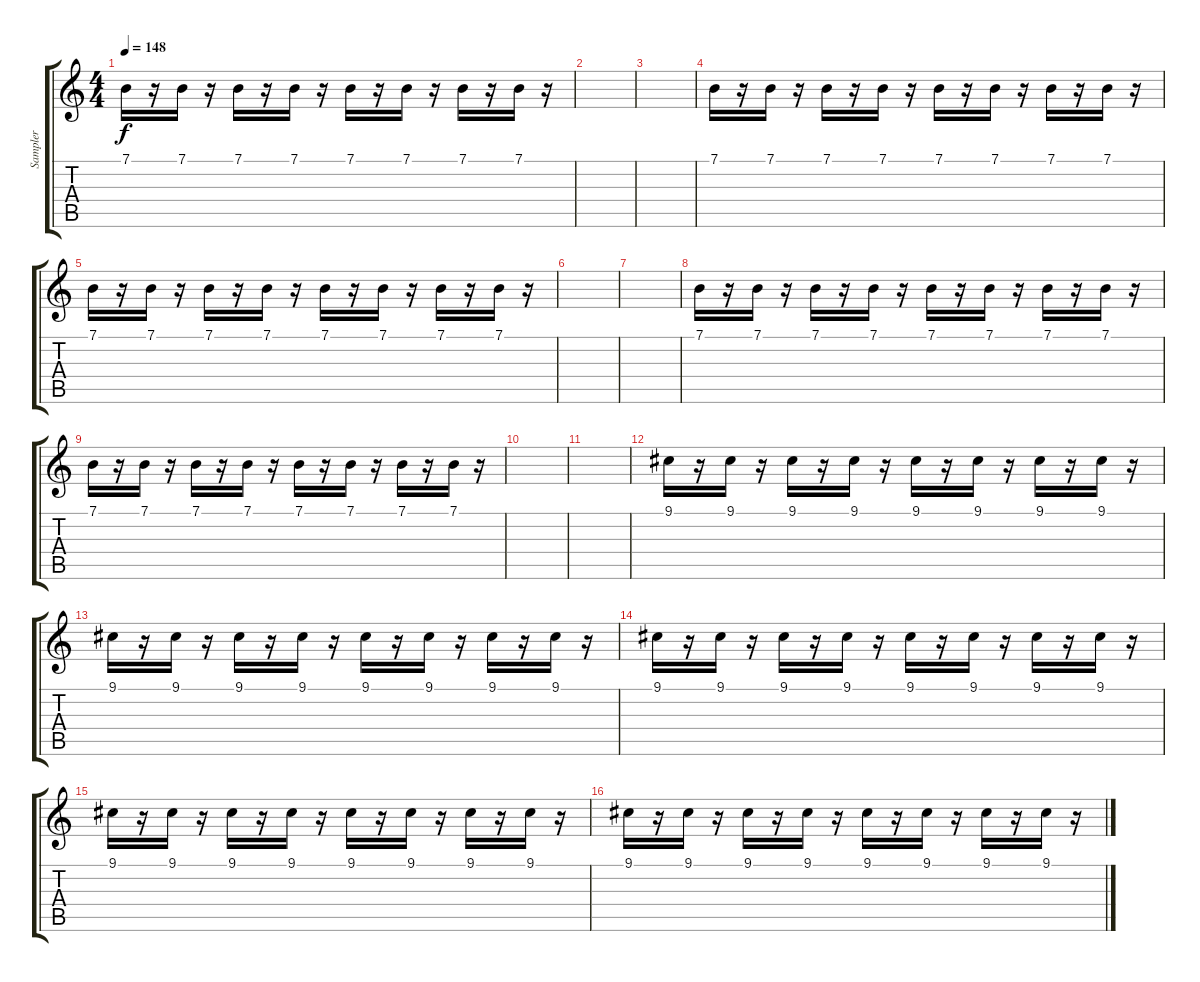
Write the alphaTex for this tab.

\track ("Sampler" "Sampler") {instrument lead8bassandlead}
\staff {score tabs}
\tuning (E4 B3 G3 D3 A2 E2) {hide}
\ts (4 4)
\tempo 148
\clef g2
\ks c
7.1.16{dy f volume 10} r.16 7.1.16 r.16 7.1.16 r.16{volume 8} 7.1.16 r.16 7.1.16 r.16{volume 6} 7.1.16 r.16 7.1.16 r.16{volume 4} 7.1.16 r.16 |
|
|
7.1.16{volume 13} r.16 7.1.16 r.16 7.1.16 r.16 7.1.16{volume 12} r.16 7.1.16 r.16 7.1.16 r.16{volume 11} 7.1.16 r.16 7.1.16 r.16 |
7.1.16{volume 10} r.16 7.1.16 r.16 7.1.16 r.16{volume 8} 7.1.16 r.16 7.1.16 r.16{volume 6} 7.1.16 r.16 7.1.16 r.16{volume 4} 7.1.16 r.16 |
|
|
7.1.16{volume 13} r.16 7.1.16 r.16 7.1.16 r.16 7.1.16{volume 12} r.16 7.1.16 r.16 7.1.16 r.16{volume 11} 7.1.16 r.16 7.1.16 r.16 |
7.1.16{volume 10} r.16 7.1.16 r.16 7.1.16 r.16{volume 8} 7.1.16 r.16 7.1.16 r.16{volume 6} 7.1.16 r.16 7.1.16 r.16{volume 4} 7.1.16 r.16 |
|
|
9.1.16{volume 7 instrument agogo} r.16 9.1.16 r.16 9.1.16 r.16 9.1.16 r.16 9.1.16 r.16 9.1.16 r.16 9.1.16 r.16 9.1.16 r.16 |
9.1.16{volume 7 instrument agogo} r.16 9.1.16 r.16 9.1.16 r.16 9.1.16 r.16 9.1.16 r.16 9.1.16 r.16 9.1.16 r.16 9.1.16 r.16 |
9.1.16{volume 7 instrument agogo} r.16 9.1.16 r.16 9.1.16 r.16 9.1.16 r.16 9.1.16 r.16 9.1.16 r.16 9.1.16 r.16 9.1.16 r.16 |
9.1.16{volume 7 instrument agogo} r.16 9.1.16 r.16 9.1.16 r.16 9.1.16 r.16 9.1.16 r.16 9.1.16 r.16 9.1.16 r.16 9.1.16 r.16 |
9.1.16{volume 7 instrument agogo} r.16 9.1.16 r.16 9.1.16 r.16 9.1.16 r.16 9.1.16 r.16 9.1.16 r.16 9.1.16 r.16 9.1.16 r.16
